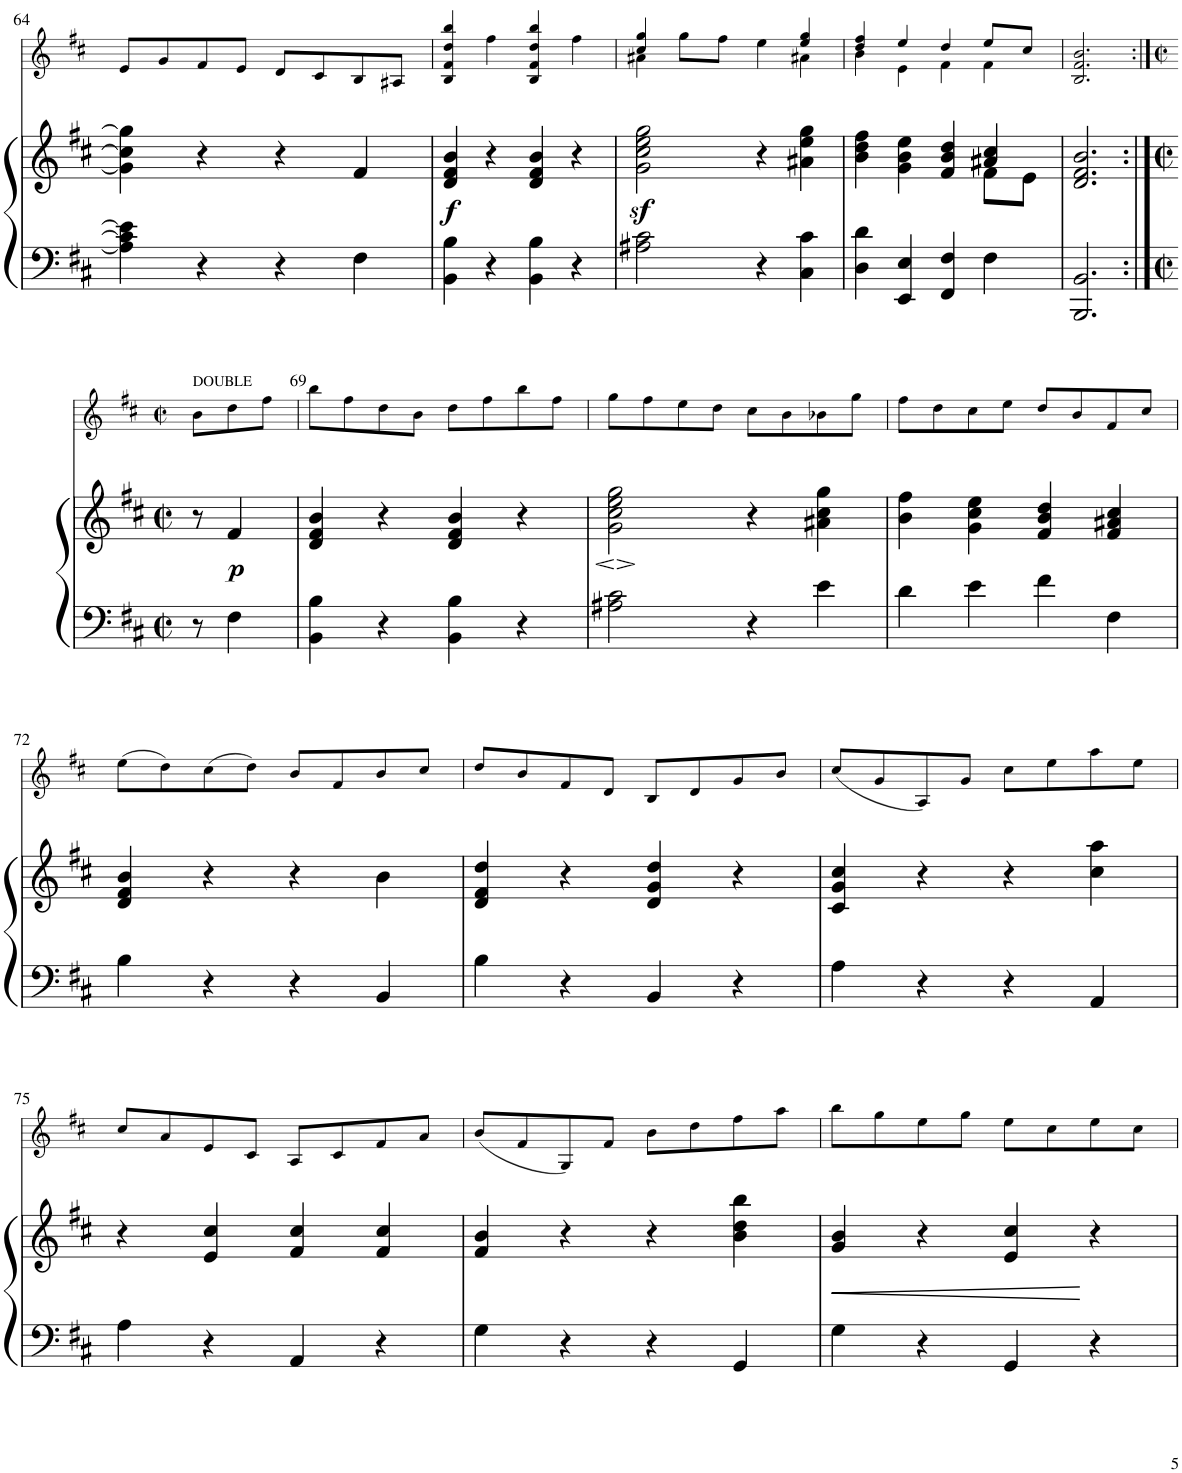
**kern	**kern	**dynam	**kern
*part2	*part2	*part2	*part1
*staff3	*staff2	*staff2/3	*staff1
*I"Piano	*	*	*I"Violin
*I'Pno	*	*	*I'Vln
!!LO:PB:g=z
*clefF4	*clefG2	*	*clefG2
*k[f#c#]	*k[f#c#]	*	*k[f#c#]
*M2/2	*M2/2	*	*M2/2
*met(c|)	*met(c|)	*	*met(c|)
=64	=64	=64	=64
4A#\] 4c#\] 4e\]	4g\] 4cc#\] 4gg\]	.	8e/L
.	.	.	8g/
4r	4r	.	8f#/
.	.	.	8e/J
4r	4r	.	8d/L
.	.	.	8c#/
4F#\	4f#/	.	8B/
.	.	.	8A#X/J
=65	=65	=65	=65
!	!	!LO:DY:b	!
4BB\ 4B\	4d/ 4f#/ 4b/	f	4B/ 4f#/ 4dd/ 4bb/
4r	4r	.	4ff#\
4BB\ 4B\	4d/ 4f#/ 4b/	.	4B/ 4f#/ 4dd/ 4bb/
4r	4r	.	4ff#\
=66	=66	=66	=66
*	*	*	*^
2A#X\ 2c#\	2g\z< 2cc#\z< 2ee\z< 2gg\z<	.	4cc#/ 4gg/	4a#X\
.	.	.	8gg\L	2ryy
.	.	.	8ff#\J	.
4r	4r	.	4ee\	.
4C#\ 4c#\	4a#X\ 4ee\ 4gg\	.	4ee/ 4gg/	4a#X\
=67	=67	=67	=67	=67
*	*^	*	*	*
4D\ 4d\	4b\ 4dd\ 4ff#\	2.ryy	.	4dd/ 4ff#/	4b\
4EE/ 4E/	4g\ 4b\ 4ee\	.	.	4ee/	4e\
4FF#/ 4F#/	4f#/ 4b/ 4dd/	.	.	4dd/	4f#\
4F#\	4a#X/ 4cc#/	8f#\L	.	8ee/L	4f#\
.	.	8e\J	.	8cc#/J	.
*	*v	*v	*	*	*
*	*	*	*v	*v
=68	=68	=68	=68
2.BBB/ 2.BB/	2.d/ 2.f#/ 2.b/	.	2.B/ 2.f#/ 2.b/
!!LO:LB:g=z
=68X2:|!|:	=68X2:|!|:	=68X2:|!|:	=68X2:|!|:
*M2/2	*M2/2	*	*M2/2
*met(c|)	*met(c|)	*	*met(c|)
!	!	!	!LO:TX:a:t=DOUBLE
8r	8r	.	8b\L
!	!	!LO:DY:b	!
4F#\	4f#/	p	8dd\
.	.	.	8ff#\J
=69	=69	=69	=69
4BB\ 4B\	4d/ 4f#/ 4b/	.	8bb\L
.	.	.	8ff#\
4r	4r	.	8dd\
.	.	.	8b\J
4BB\ 4B\	4d/ 4f#/ 4b/	.	8dd\L
.	.	.	8ff#\
4r	4r	.	8bb\
.	.	.	8ff#\J
=70	=70	=70	=70
2A#X\ 2c#\	2g\ 2cc#\ 2ee\ 2gg\	.	8gg\L
.	.	.	8ff#\
.	.	.	8ee\
.	.	.	8dd\J
4r	4r	.	8cc#\L
.	.	.	8b\
4e\	4a#X\ 4cc#\ 4gg\	.	8b-X\
.	.	.	8gg\J
=71	=71	=71	=71
4d\	4b\ 4ff#\	.	8ff#\L
.	.	.	8dd\
4e\	4g\ 4cc#\ 4ee\	.	8cc#\
.	.	.	8ee\J
4f#\	4f#/ 4b/ 4dd/	.	8dd/L
.	.	.	8b/
4F#\	4f#/ 4a#X/ 4cc#/	.	8f#/
.	.	.	8cc#/J
!!LO:LB:g=z
=72	=72	=72	=72
4B\	4d/ 4f#/ 4b/	.	(8ee\L
.	.	.	8dd\)
4r	4r	.	(8cc#\
.	.	.	8dd\J)
4r	4r	.	8b/L
.	.	.	8f#/
4BB/	4b\	.	8b/
.	.	.	8cc#/J
=73	=73	=73	=73
4B\	4d/ 4f#/ 4dd/	.	8dd/L
.	.	.	8b/
4r	4r	.	8f#/
.	.	.	8d/J
4BB/	4d/ 4g/ 4dd/	.	8B/L
.	.	.	8d/
4r	4r	.	8g/
.	.	.	8b/J
=74	=74	=74	=74
4A\	4c#/ 4g/ 4cc#/	.	(8cc#/L
.	.	.	8g/
4r	4r	.	8A/)
.	.	.	8g/J
4r	4r	.	8cc#\L
.	.	.	8ee\
4AA/	4cc#\ 4aa\	.	8aa\
.	.	.	8ee\J
!!LO:LB:g=z
=75	=75	=75	=75
4A\	4r	.	8cc#/L
.	.	.	8a/
4r	4e/ 4cc#/	.	8e/
.	.	.	8c#/J
4AA/	4f#/ 4cc#/	.	8A/L
.	.	.	8c#/
4r	4f#/ 4cc#/	.	8f#/
.	.	.	8a/J
=76	=76	=76	=76
4G\	4f#/ 4b/	.	(8b/L
.	.	.	8f#/
4r	4r	.	8G/)
.	.	.	8f#/J
4r	4r	.	8b\L
.	.	.	8dd\
4GG/	4b\ 4dd\ 4bb\	.	8ff#\
.	.	.	8aa\J
=77	=77	=77	=77
!	!	!LO:HP:b	!
4G\	4g/ 4b/	<	8bb\L
.	.	.	8gg\
4r	4r	.	8ee\
.	.	.	8gg\J
4GG/	4e/ 4cc#/	.	8ee\L
.	.	.	8cc#\
4r	4r	[	8ee\
.	.	.	8cc#\J
=	=	=	=
*-	*-	*-	*-
